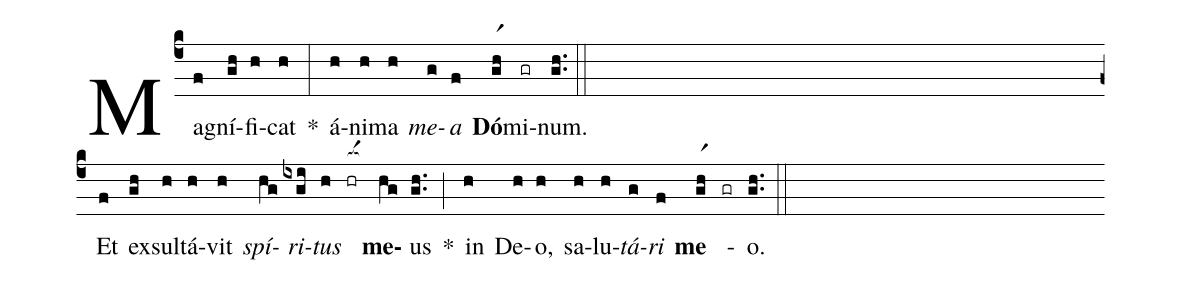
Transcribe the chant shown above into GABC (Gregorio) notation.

%%
(c4)
Ma(f)gní(gh)fi(h)cat(h) *(:)
á(h)ni(h)ma(h) <i>me</i>(g)<i>a</i>(f) <b>Dó</b>(ghr1)mi(gr)num.(gh..) (::Z)

Et(f) ex(gh)sul(h)tá(h)vit(h)
<i>spí</i>(hg)<i>ri</i>(ixgi)<i>tus</i>(h)
(hr[ocba:1{]) <b>me</b>(h[ocba:1}]g)us(g.h.) *(;)
in(h) De(h)o,(h) sa(h)lu(h)<i>tá</i>(g)<i>ri</i>(f) <b>me</b>(ghr1) -(gr) o.(gh..) (::)
